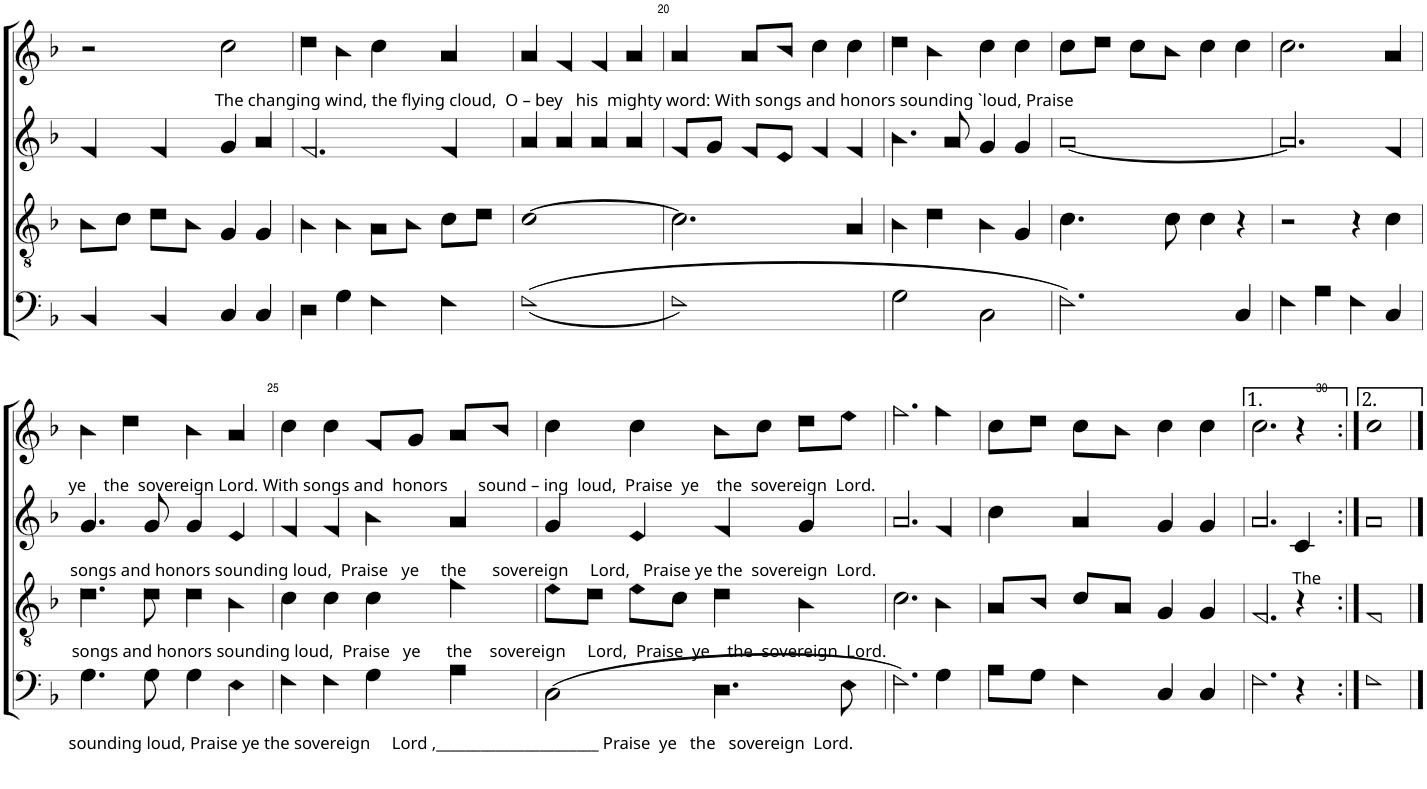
**kern	**kern	**kern	**kern
*part4	*part3	*part2	*part1
*staff4	*staff3	*staff2	*staff1
*I"Bass	*I"Tenor	*I"Voice	*I"Voice
!!LO:PB:g=z
*clefF4	*clefGv2	*clefG2	*clefG2
*k[b-]	*k[b-]	*k[b-]	*k[b-]
*M4/4	*M4/4	*M4/4	*M4/4
*met(c)	*met(c)	*met(c)	*met(c)
=17	=17	=17	=17
4BB-!/	8B-!\L	4f!/	2r
.	8c!\J	.	.
4BB-!/	8d!\L	4f!/	.
.	8B-!\J	.	.
!	!	!	!LO:TX:b:t=The changing wind, the flying cloud,  O – bey   his  mighty word&colon; With songs and honors sounding `loud, Praise
4C!/	4G!/	4g!/	2cc!\
4C!/	4G!/	4a!/	.
=18	=18	=18	=18
4D!\	4B-!\	2.f!/	4dd!\
4G!\	4B-!\	.	4b-!\
4F!\	8A!\L	.	4cc!\
.	8B-!\J	.	.
4F!\	8c!\L	4f!/	4a!/
.	8d!\J	.	.
=19	=19	=19	=19
(<(1F!	[1c!	4a!/	4a!/
.	.	4a!/	4f!/
.	.	4a!/	4f!/
.	.	4a!/	4a!/
=20	=20	=20	=20
1F!)	2.c!\]	8f!/L	4a!/
.	.	8g!/J	.
.	.	8f!/L	8a!/L
.	.	8e!/J	8b-!/J
.	.	4f!/	4cc!\
.	4A!/	4f!/	4cc!\
=21	=21	=21	=21
2G!\	4B-!\	4.b-!\	4dd!\
.	4d!\	.	4b-!\
.	.	8a!/	.
2C!\	4B-!\	4g!/	4cc!\
.	4G!/	4g!/	4cc!\
=22	=22	=22	=22
2.F!\)	4.c!\	[1a!	8cc!\L
.	.	.	8dd!\J
.	.	.	8cc!\L
.	8c!\	.	8b-!\J
.	4c!\	.	4cc!\
4C!/	4r	.	4cc!\
=23	=23	=23	=23
4F!\	2r	2.a!/]	2.cc!\
4A!\	.	.	.
4F!\	4r	.	.
4C!/	4c!\	4f!/	4a!/
!!LO:LB:g=z
=24	=24	=24	=24
!	!	!	!LO:TX:b:t=ye    the  sovereign Lord. With songs and  honors       sound – ing  loud,  Praise  ye    the  sovereign  Lord.
!	!	!LO:TX:b:t=songs and honors sounding loud,  Praise   ye     the      sovereign     Lord,   Praise ye the  sovereign  Lord.	!
!	!LO:TX:b:t=songs and honors sounding loud,  Praise   ye      the    sovereign     Lord,  Praise  ye    the  sovereign  Lord.	!	!
!LO:TX:b:t=sounding loud, Praise ye the sovereign     Lord ,______________________ Praise  ye   the   sovereign  Lord.	!	!	!
4.G!\	4.d!\	4.g!/	4b-!\
.	.	.	4dd!\
8G!\	8d!\	8g!/	.
4G!\	4d!\	4g!/	4b-!\
4E!\	4B-!\	4e!/	4a!/
=25	=25	=25	=25
4F!\	4c!\	4f!/	4cc!\
4F!\	4c!\	4f!/	4cc!\
4G!\	4c!\	4b-!\	8f!/L
.	.	.	8g!/J
4A!\	4f!\	4a!/	8a!/L
.	.	.	8b-!/J
=26	=26	=26	=26
(2C!\	8e!\L	4g!/	4cc!\
.	8d!\J	.	.
.	8e!\L	4e!/	4cc!\
.	8c!\J	.	.
4.D!\	4d!\	4f!/	8b-!\L
.	.	.	8cc!\J
.	4B-!\	4g!/	8dd!\L
8E!\	.	.	8ee!\J
=27	=27	=27	=27
2.F!\)	2.c!\	2.a!/	2.ff!\
4G!\	4B-!\	4f!/	4ff!\
=28	=28	=28	=28
8A!\L	8A!/L	4cc!\	8cc!\L
8G!\J	8B-!/J	.	8dd!\J
4F!\	8c!/L	4a!/	8cc!\L
.	8A!/J	.	8b-!\J
4C!/	4G!/	4g!/	4cc!\
4C!/	4G!/	4g!/	4cc!\
=29	=29	=29	=29
2.F!\	2.F!/	2.a!/	2.cc!\
!	!	!LO:TX:b:t=The	!
4r	4r	4c!/	4r
=30:|!	=30:|!	=30:|!	=30:|!
1F!	1F!	1a!	1cc!
==	==	==	==
*-	*-	*-	*-
